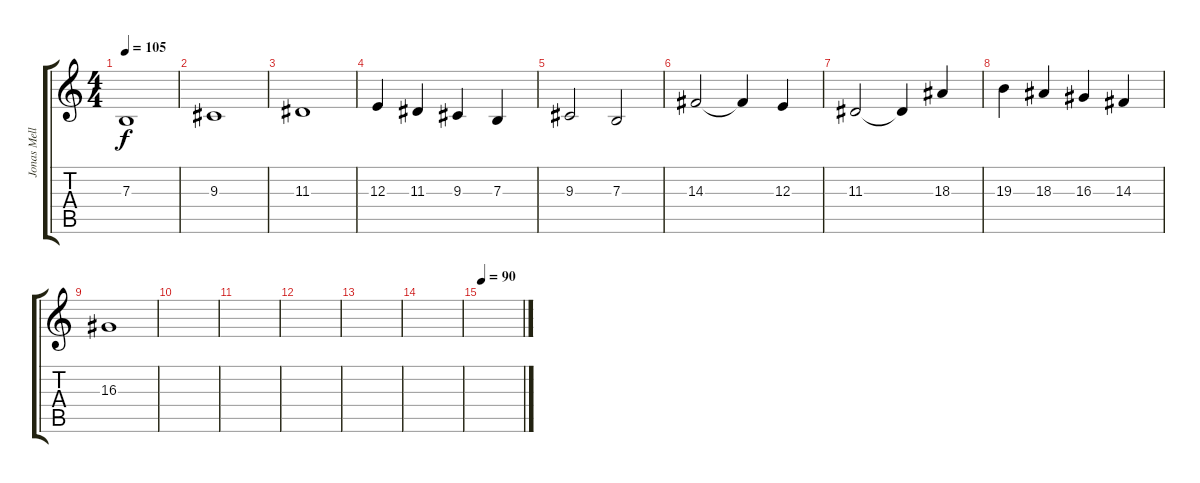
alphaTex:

\track ("Jonas Mellberg (keyboards)" "Jonas Mell") {instrument stringensemble1}
\staff {score tabs}
\tuning (Db4 Ab3 E3 B2 Gb2 Db2) {hide}
\ts (4 4)
\tempo 105
\clef g2
\ks c
7.3.1{dy f instrument choiraahs} |
9.3.1 |
11.3.1 |
12.3.4 11.3.4 9.3.4 7.3.4 |
9.3.2 7.3.2 |
14.3.2 14.3{t}.4 12.3.4 |
11.3.2 11.3{t}.4 18.3.4 |
19.3.4 18.3.4 16.3.4 14.3.4 |
16.3.1 |
|
|
|
|
|
\tempo 90
